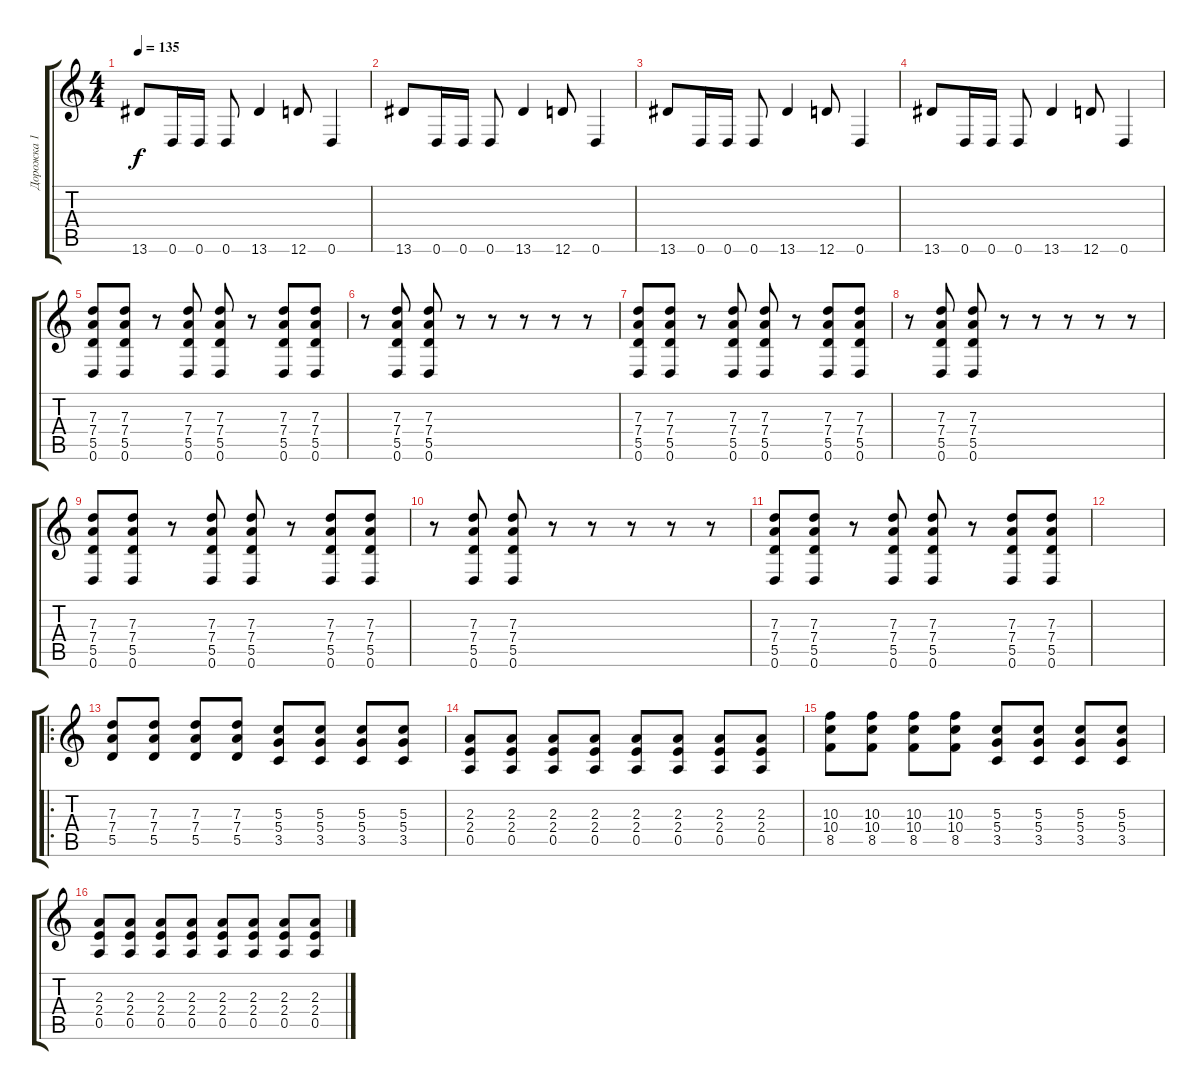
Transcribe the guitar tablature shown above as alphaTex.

\track ("Дорожка 1" "Дорожка 1") {instrument acousticguitarsteel}
\staff {score tabs}
\tuning (E4 B3 G3 D3 A2 D2) {hide}
\ts (4 4)
\tempo 135
\clef g2
\ks c
13.6.8{dy f instrument distortionguitar} 0.6.16 0.6.16 0.6.8 13.6.4 12.6.8 0.6.4 |
13.6.8 0.6.16 0.6.16 0.6.8 13.6.4 12.6.8 0.6.4 |
13.6.8 0.6.16 0.6.16 0.6.8 13.6.4 12.6.8 0.6.4 |
13.6.8 0.6.16 0.6.16 0.6.8 13.6.4 12.6.8 0.6.4 |
(7.3 7.4 5.5 0.6).8 (7.3 7.4 5.5 0.6).8 r.8 (7.3 7.4 5.5 0.6).8 (7.3 7.4 5.5 0.6).8 r.8 (7.3 7.4 5.5 0.6).8 (7.3 7.4 5.5 0.6).8 |
r.8 (7.3 7.4 5.5 0.6).8 (7.3 7.4 5.5 0.6).8 r.8 r.8 r.8 r.8 r.8 |
(7.3 7.4 5.5 0.6).8 (7.3 7.4 5.5 0.6).8 r.8 (7.3 7.4 5.5 0.6).8 (7.3 7.4 5.5 0.6).8 r.8 (7.3 7.4 5.5 0.6).8 (7.3 7.4 5.5 0.6).8 |
r.8 (7.3 7.4 5.5 0.6).8 (7.3 7.4 5.5 0.6).8 r.8 r.8 r.8 r.8 r.8 |
(7.3 7.4 5.5 0.6).8 (7.3 7.4 5.5 0.6).8 r.8 (7.3 7.4 5.5 0.6).8 (7.3 7.4 5.5 0.6).8 r.8 (7.3 7.4 5.5 0.6).8 (7.3 7.4 5.5 0.6).8 |
r.8 (7.3 7.4 5.5 0.6).8 (7.3 7.4 5.5 0.6).8 r.8 r.8 r.8 r.8 r.8 |
(7.3 7.4 5.5 0.6).8 (7.3 7.4 5.5 0.6).8 r.8 (7.3 7.4 5.5 0.6).8 (7.3 7.4 5.5 0.6).8 r.8 (7.3 7.4 5.5 0.6).8 (7.3 7.4 5.5 0.6).8 |
|
\ro
(7.3 7.4 5.5).8 (7.3 7.4 5.5).8 (7.3 7.4 5.5).8 (7.3 7.4 5.5).8 (5.3 5.4 3.5).8 (5.3 5.4 3.5).8 (5.3 5.4 3.5).8 (5.3 5.4 3.5).8 |
(2.3 2.4 0.5).8 (2.3 2.4 0.5).8 (2.3 2.4 0.5).8 (2.3 2.4 0.5).8 (2.3 2.4 0.5).8 (2.3 2.4 0.5).8 (2.3 2.4 0.5).8 (2.3 2.4 0.5).8 |
(10.3 10.4 8.5).8 (10.3 10.4 8.5).8 (10.3 10.4 8.5).8 (10.3 10.4 8.5).8 (5.3 5.4 3.5).8 (5.3 5.4 3.5).8 (5.3 5.4 3.5).8 (5.3 5.4 3.5).8 |
(2.3 2.4 0.5).8 (2.3 2.4 0.5).8 (2.3 2.4 0.5).8 (2.3 2.4 0.5).8 (2.3 2.4 0.5).8 (2.3 2.4 0.5).8 (2.3 2.4 0.5).8 (2.3 2.4 0.5).8
